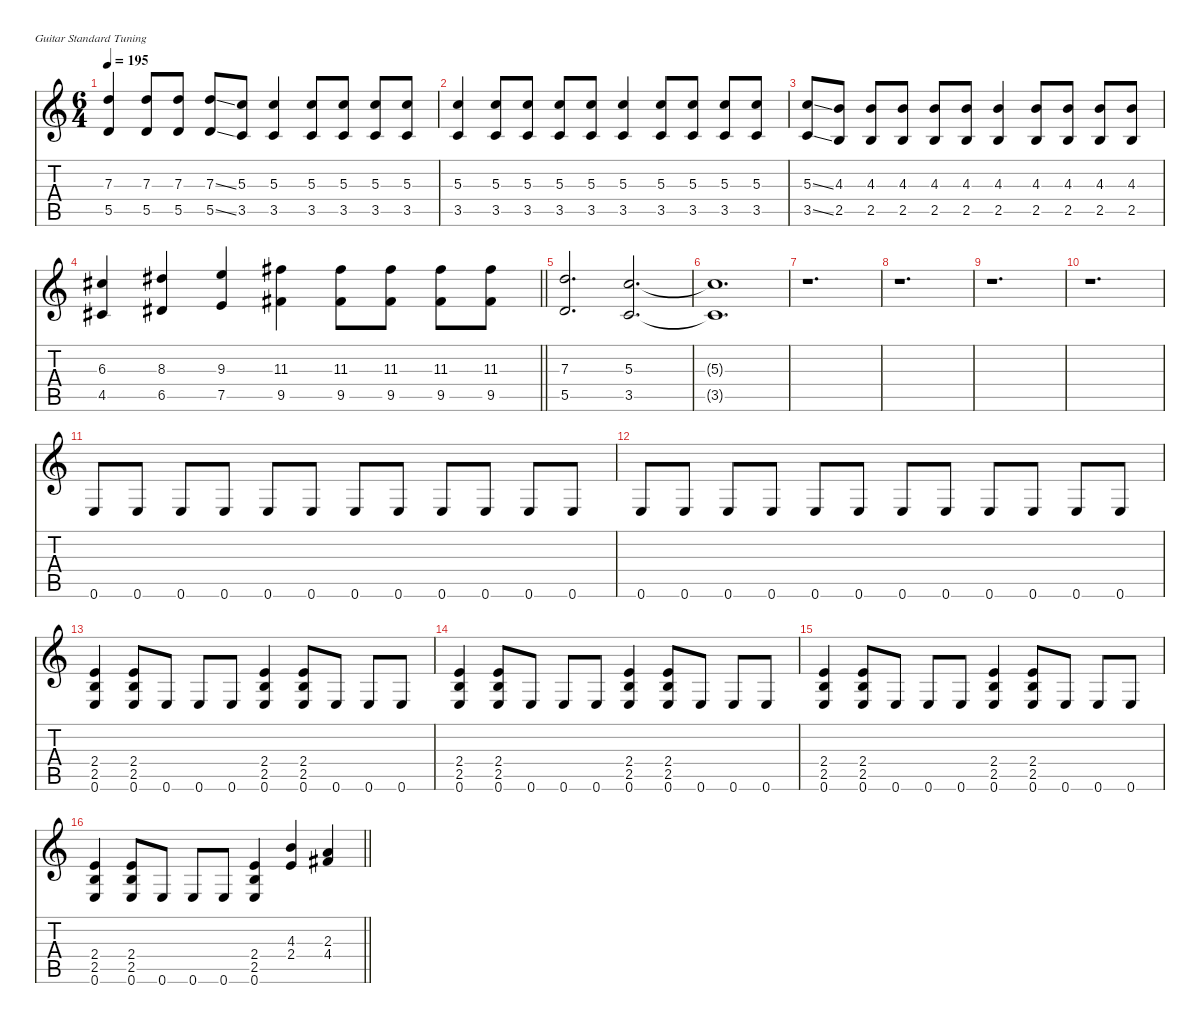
\defaultSystemsLayout 4
\hideDynamics
\bracketExtendMode nobrackets
\singleTrackTrackNamePolicy hidden
\multiTrackTrackNamePolicy hidden
\firstSystemTrackNameMode fullname
\firstSystemTrackNameOrientation horizontal
\otherSystemsTrackNameOrientation horizontal
\track ("Guitar 1" "dist.guit.") {mute instrument distortionguitar}
\staff {score tabs}
\tuning (E4 B3 G3 D3 A2 E2)
\ts (6 4)
\tempo 195
\clef g2
\ks c
(7.3 5.5).4{dy f beam Up} (7.3 5.5).8{beam Up} (7.3 5.5).8{beam Up} (7.3{ss} 5.5{ss}).8{beam Up} (5.3 3.5).8{beam Up} (5.3 3.5).4{beam Up} (5.3 3.5).8{beam Up} (5.3 3.5).8{beam Up} (5.3 3.5).8{beam Up} (5.3 3.5).8{beam Up} |
(5.3 3.5).4{beam Up} (5.3 3.5).8{beam Up} (5.3 3.5).8{beam Up} (5.3 3.5).8{beam Up} (5.3 3.5).8{beam Up} (5.3 3.5).4{beam Up} (5.3 3.5).8{beam Up} (5.3 3.5).8{beam Up} (5.3 3.5).8{beam Up} (5.3 3.5).8{beam Up} |
(5.3{ss} 3.5{ss}).8{beam Up} (4.3 2.5).8{beam Up} (4.3 2.5).8{beam Up} (4.3 2.5).8{beam Up} (4.3 2.5).8{beam Up} (4.3 2.5).8{beam Up} (4.3 2.5).4{beam Up} (4.3 2.5).8{beam Up} (4.3 2.5).8{beam Up} (4.3 2.5).8{beam Up} (4.3 2.5).8{beam Up} |
\barLineRight lightlight
(6.3{acc #} 4.5{acc #}).4{beam Up} (8.3{acc #} 6.5{acc #}).4{beam Up} (9.3 7.5).4{beam Up} (11.3{acc #} 9.5{acc #}).4{beam Down} (11.3{acc #} 9.5{acc #}).8{beam Down} (11.3{acc #} 9.5{acc #}).8{beam Down} (11.3{acc #} 9.5{acc #}).8{beam Down} (11.3{acc #} 9.5{acc #}).8{beam Down} |
(7.3 5.5).2{d beam Up} (5.3 3.5).2{d beam Up} |
(5.3{t} 3.5{t}).1{d beam Up} |
r.1{d beam Down} |
r.1{d beam Down} |
r.1{d beam Down} |
r.1{d beam Down} |
0.6.8{beam Up} 0.6.8{beam Up} 0.6.8{beam Up} 0.6.8{beam Up} 0.6.8{beam Up} 0.6.8{beam Up} 0.6.8{beam Up} 0.6.8{beam Up} 0.6.8{beam Up} 0.6.8{beam Up} 0.6.8{beam Up} 0.6.8{beam Up} |
0.6.8{beam Up} 0.6.8{beam Up} 0.6.8{beam Up} 0.6.8{beam Up} 0.6.8{beam Up} 0.6.8{beam Up} 0.6.8{beam Up} 0.6.8{beam Up} 0.6.8{beam Up} 0.6.8{beam Up} 0.6.8{beam Up} 0.6.8{beam Up} |
(2.4 2.5 0.6).4{beam Up} (2.4 2.5 0.6).8{beam Up} 0.6.8{beam Up} 0.6.8{beam Up} 0.6.8{beam Up} (2.4 2.5 0.6).4{beam Up} (2.4 2.5 0.6).8{beam Up} 0.6.8{beam Up} 0.6.8{beam Up} 0.6.8{beam Up} |
(2.4 2.5 0.6).4{beam Up} (2.4 2.5 0.6).8{beam Up} 0.6.8{beam Up} 0.6.8{beam Up} 0.6.8{beam Up} (2.4 2.5 0.6).4{beam Up} (2.4 2.5 0.6).8{beam Up} 0.6.8{beam Up} 0.6.8{beam Up} 0.6.8{beam Up} |
(2.4 2.5 0.6).4{beam Up} (2.4 2.5 0.6).8{beam Up} 0.6.8{beam Up} 0.6.8{beam Up} 0.6.8{beam Up} (2.4 2.5 0.6).4{beam Up} (2.4 2.5 0.6).8{beam Up} 0.6.8{beam Up} 0.6.8{beam Up} 0.6.8{beam Up} |
\barLineRight lightlight
(2.4 2.5 0.6).4{beam Up} (2.4 2.5 0.6).8{beam Up} 0.6.8{beam Up} 0.6.8{beam Up} 0.6.8{beam Up} (2.4 2.5 0.6).4{beam Up} (4.3 2.4).4{beam Up} (2.3 4.4{acc #}).4{beam Up}
